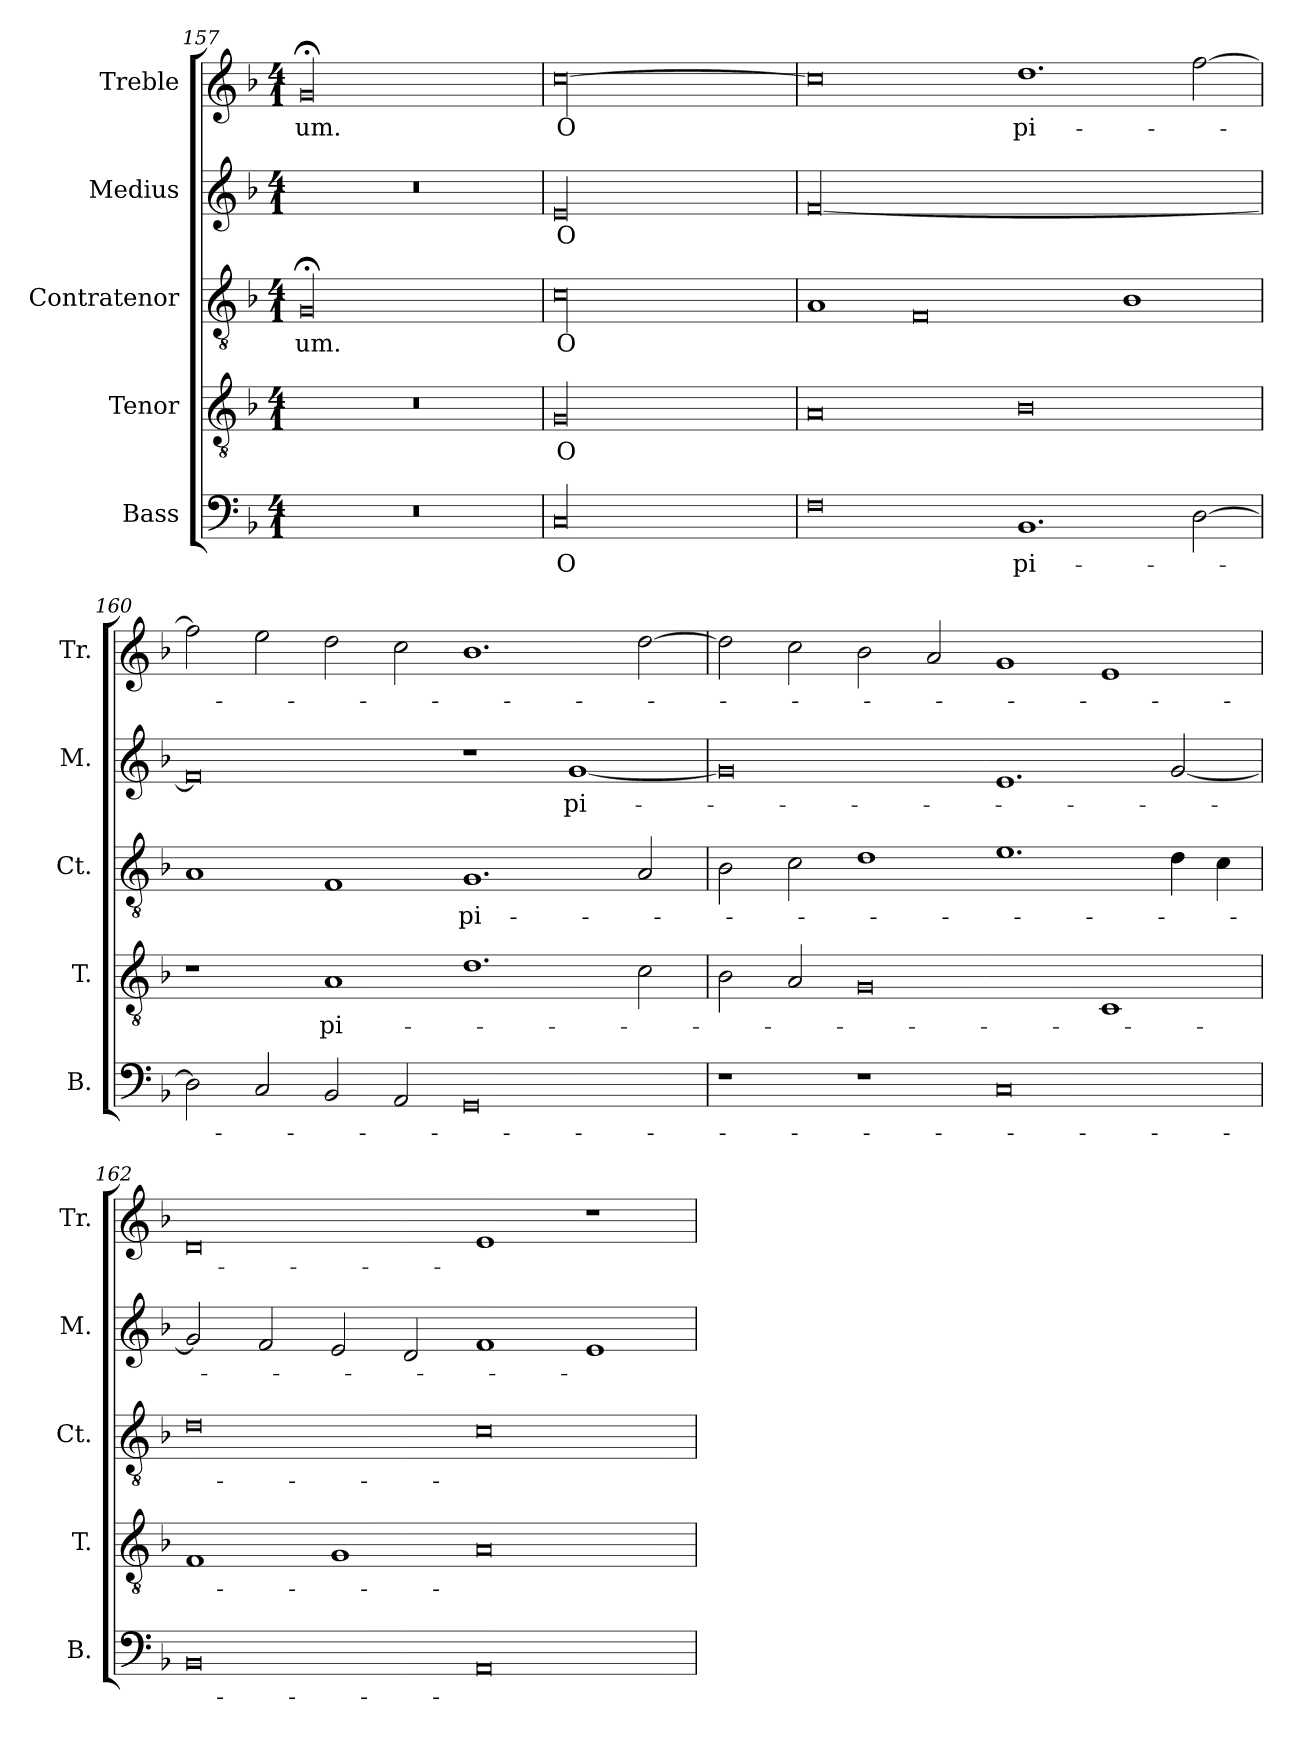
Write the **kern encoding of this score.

**kern	**text	**kern	**text	**kern	**text	**kern	**text	**kern	**text
*part5	*part5	*part4	*part4	*part3	*part3	*part2	*part2	*part1	*part1
*staff5	*staff5	*staff4	*staff4	*staff3	*staff3	*staff2	*staff2	*staff1	*staff1
*I"Bass	*	*I"Tenor	*	*I"Contratenor	*	*I"Medius	*	*I"Treble	*
*I'B.	*	*I'T.	*	*I'Ct.	*	*I'M.	*	*I'Tr.	*
*clefF4	*	*clefGv2	*	*clefGv2	*	*clefG2	*	*clefG2	*
*	*	*ITrd7c12	*	*ITrd7c12	*	*	*	*	*
*k[b-]	*	*k[b-]	*	*k[b-]	*	*k[b-]	*	*k[b-]	*
*d:	*	*d:	*	*d:	*	*d:	*	*d:	*
*M4/1	*	*M4/1	*	*M4/1	*	*M4/1	*	*M4/1	*
=157	=157	=157	=157	=157	=157	=157	=157	=157	=157
!LO:N:vis=1	!	!LO:N:vis=1	!	!	!	!	!	!	!
!	!	!	!	!	!LO:LY:b:color=#000000	!LO:N:vis=1	!	!	!
!	!	!	!	!	!	!	!	!	!LO:LY:b:color=#000000
00r	.	00r	.	00GG;i	-um.	00r	.	00g;i	-um.
!!LO:LB:g=z
=158	=158	=158	=158	=158	=158	=158	=158	=158	=158
!	!LO:LY:b:color=#000000	!	!	!	!	!	!	!	!
!	!	!	!LO:LY:b:color=#000000	!	!	!	!	!	!
!	!	!	!	!	!LO:LY:b:color=#000000	!	!	!	!
!	!	!	!	!	!	!	!LO:LY:b:color=#000000	!	!
!	!	!	!	!	!	!	!	!	!LO:LY:b:color=#000000
00Ci	O	00GGi	O	00Ci	O	00ei	O	[>00cci	O
=159	=159	=159	=159	=159	=159	=159	=159	=159	=159
0Fi	.	0AAi	.	1AAi	.	[<00fi	.	0cci]	.
.	.	.	.	0FFi	.	.	.	.	.
!	!LO:LY:b:color=#000000	!	!	!	!	!	!	!	!
!	!	!	!	!	!	!	!	!	!LO:LY:b:color=#000000
1.BB-i	pi-	0BB-i	.	.	.	.	.	1.ddi	pi-
.	.	.	.	1BB-i	.	.	.	.	.
[>2Di\	.	.	.	.	.	.	.	[>2ffi\	.
=160	=160	=160	=160	=160	=160	=160	=160	=160	=160
2Di\]	.	1r	.	1AAi	.	0fi]	.	2ffi\]	.
2Ci/	.	.	.	.	.	.	.	2eei\	.
!	!	!	!LO:LY:b:color=#000000	!	!	!	!	!	!
2BB-i/	.	1AAi	pi-	1FFi	.	.	.	2ddi\	.
2AAi/	.	.	.	.	.	.	.	2cci\	.
!	!	!	!	!	!LO:LY:b:color=#000000	!	!	!	!
0GGi	.	1.Di	.	1.GGi	pi-	1r	.	1.b-i	.
!	!	!	!	!	!	!	!LO:LY:b:color=#000000	!	!
.	.	.	.	.	.	[<1gi	pi-	.	.
.	.	2Ci\	.	2AAi/	.	.	.	[>2ddi\	.
=161	=161	=161	=161	=161	=161	=161	=161	=161	=161
1r	.	2BB-i\	.	2BB-i\	.	0gi]	.	2ddi\]	.
.	.	2AAi/	.	2Ci\	.	.	.	2cci\	.
1r	.	0GGi	.	1Di	.	.	.	2b-i\	.
.	.	.	.	.	.	.	.	2ai/	.
0Ci	.	.	.	1.Ei	.	1.ei	.	1gi	.
.	.	1CCi	.	.	.	.	.	1ei	.
.	.	.	.	4Di\	.	[<2gi/	.	.	.
.	.	.	.	4Ci\	.	.	.	.	.
!!LO:LB:g=z
=162	=162	=162	=162	=162	=162	=162	=162	=162	=162
0BB-i	.	1FFi	.	0Di	.	2gi/]	.	0di	.
.	.	.	.	.	.	2fi/	.	.	.
.	.	1GGi	.	.	.	2ei/	.	.	.
.	.	.	.	.	.	2di/	.	.	.
0AAi	.	0AAi	.	0Ci	.	1fi	.	1ei	.
.	.	.	.	.	.	1ei	.	1r	.
=	=	=	=	=	=	=	=	=	=
*-	*-	*-	*-	*-	*-	*-	*-	*-	*-
